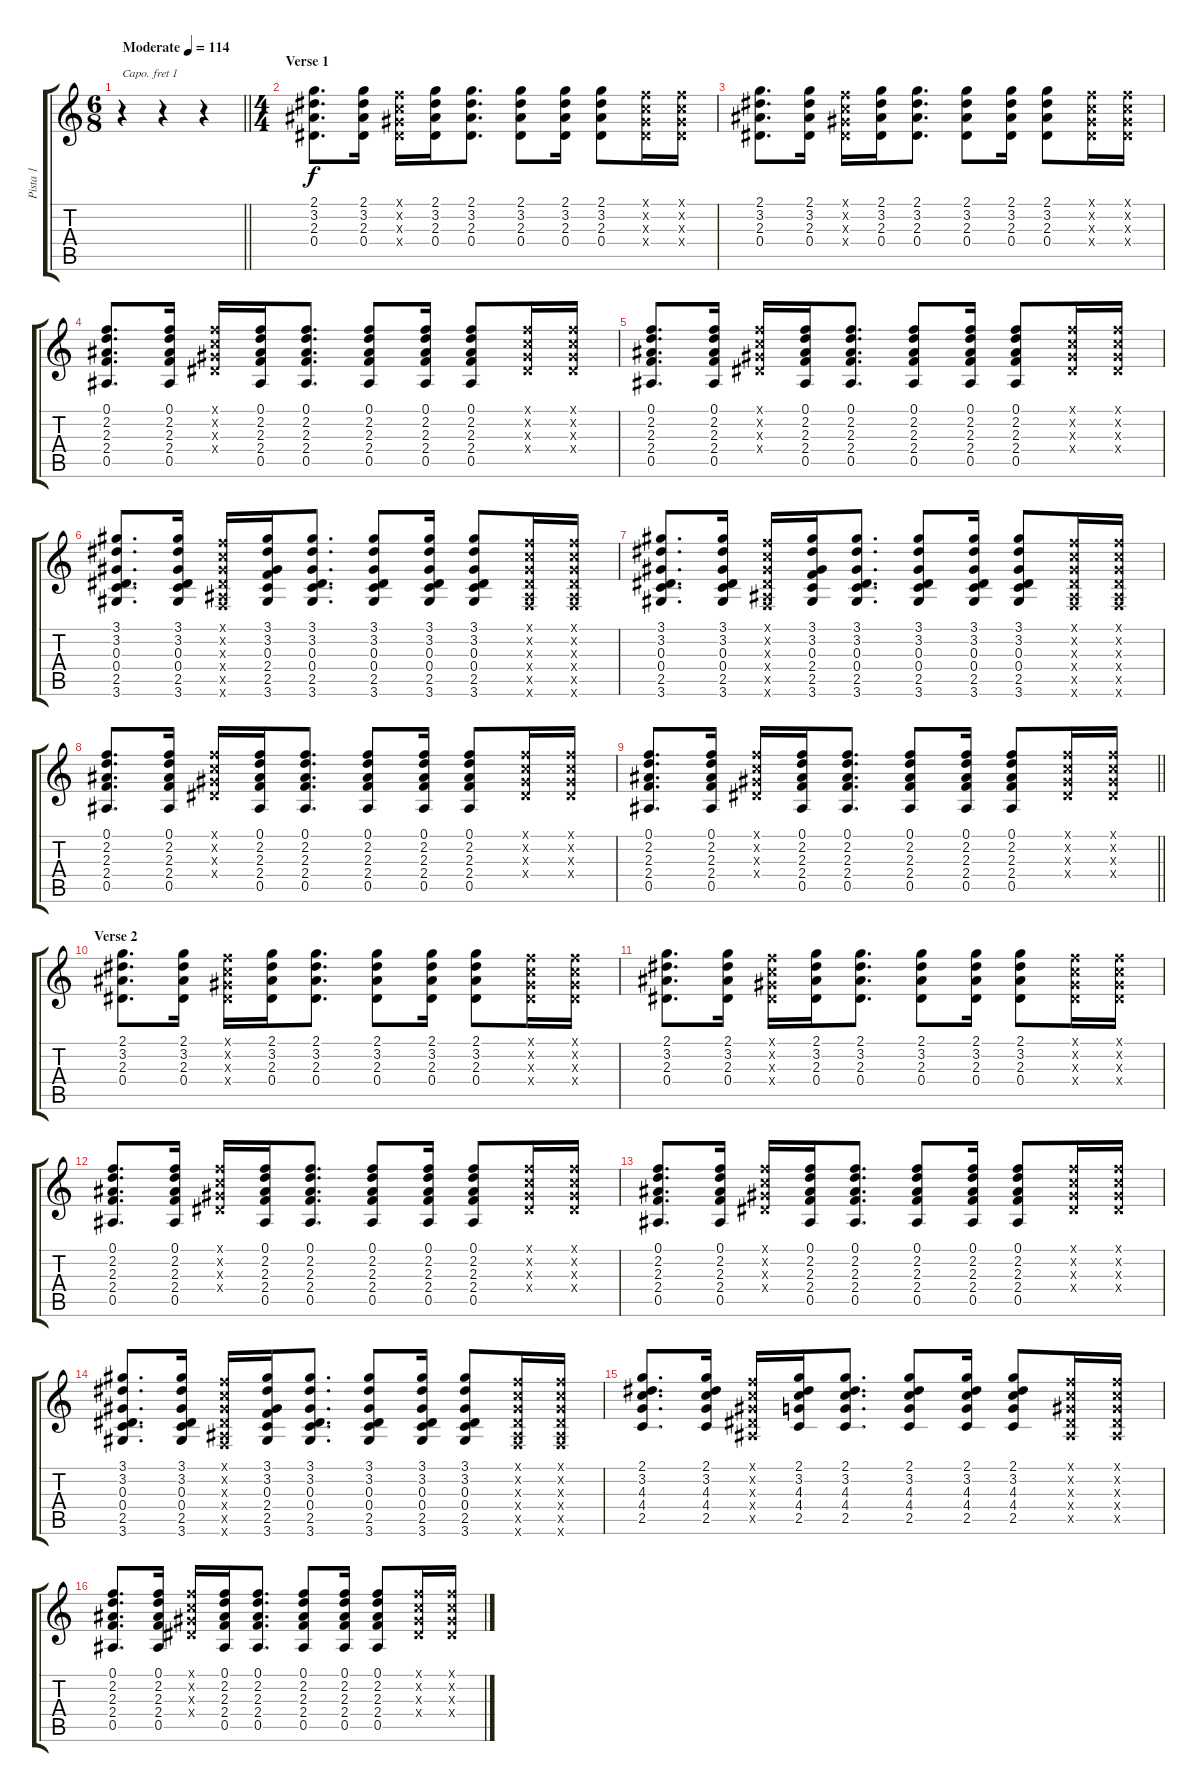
\track ("Pista 1" "Pista 1") {instrument acousticguitarnylon}
\staff {score tabs}
\capo 1
\tuning (E4 B3 G3 D3 A2 E2) {hide}
\ts (6 8)
\tempo (114 "Moderate")
\clef g2
\barLineRight lightlight
\ks c
r.4{dy f instrument acousticguitarnylon} r.4 r.4 |
\ts (4 4)
\section ("" "Verse 1")
(2.1 3.2 2.3 0.4).8{d} (2.1 3.2 2.3 0.4).16 (0.1{x} 0.2{x} 0.3{x} 0.4{x}).16 (2.1 3.2 2.3 0.4).16 (2.1 3.2 2.3 0.4).8{d} (2.1 3.2 2.3 0.4).8 (2.1 3.2 2.3 0.4).16 (2.1 3.2 2.3 0.4).8 (0.1{x} 0.2{x} 0.3{x} 0.4{x}).16 (0.1{x} 0.2{x} 0.3{x} 0.4{x}).16 |
(2.1 3.2 2.3 0.4).8{d} (2.1 3.2 2.3 0.4).16 (0.1{x} 0.2{x} 0.3{x} 0.4{x}).16 (2.1 3.2 2.3 0.4).16 (2.1 3.2 2.3 0.4).8{d} (2.1 3.2 2.3 0.4).8 (2.1 3.2 2.3 0.4).16 (2.1 3.2 2.3 0.4).8 (0.1{x} 0.2{x} 0.3{x} 0.4{x}).16 (0.1{x} 0.2{x} 0.3{x} 0.4{x}).16 |
(0.1 2.2 2.3 2.4 0.5).8{d} (0.1 2.2 2.3 2.4 0.5).16 (0.1{x} 0.2{x} 0.3{x} 0.4{x}).16 (0.1 2.2 2.3 2.4 0.5).16 (0.1 2.2 2.3 2.4 0.5).8{d} (0.1 2.2 2.3 2.4 0.5).8 (0.1 2.2 2.3 2.4 0.5).16 (0.1 2.2 2.3 2.4 0.5).8 (0.1{x} 0.2{x} 0.3{x} 0.4{x}).16 (0.1{x} 0.2{x} 0.3{x} 0.4{x}).16 |
(0.1 2.2 2.3 2.4 0.5).8{d} (0.1 2.2 2.3 2.4 0.5).16 (0.1{x} 0.2{x} 0.3{x} 0.4{x}).16 (0.1 2.2 2.3 2.4 0.5).16 (0.1 2.2 2.3 2.4 0.5).8{d} (0.1 2.2 2.3 2.4 0.5).8 (0.1 2.2 2.3 2.4 0.5).16 (0.1 2.2 2.3 2.4 0.5).8 (0.1{x} 0.2{x} 0.3{x} 0.4{x}).16 (0.1{x} 0.2{x} 0.3{x} 0.4{x}).16 |
(3.1 3.2 0.3 0.4 2.5 3.6).8{d} (3.1 3.2 0.3 0.4 2.5 3.6).16 (0.1{x} 0.2{x} 0.3{x} 0.4{x} 0.5{x} 0.6{x}).16 (3.1 3.2 0.3 2.4 2.5 3.6).16 (3.1 3.2 0.3 0.4 2.5 3.6).8{d} (3.1 3.2 0.3 0.4 2.5 3.6).8 (3.1 3.2 0.3 0.4 2.5 3.6).16 (3.1 3.2 0.3 0.4 2.5 3.6).8 (0.1{x} 0.2{x} 0.3{x} 0.4{x} 0.5{x} 0.6{x}).16 (0.1{x} 0.2{x} 0.3{x} 0.4{x} 0.5{x} 0.6{x}).16 |
(3.1 3.2 0.3 0.4 2.5 3.6).8{d} (3.1 3.2 0.3 0.4 2.5 3.6).16 (0.1{x} 0.2{x} 0.3{x} 0.4{x} 0.5{x} 0.6{x}).16 (3.1 3.2 0.3 2.4 2.5 3.6).16 (3.1 3.2 0.3 0.4 2.5 3.6).8{d} (3.1 3.2 0.3 0.4 2.5 3.6).8 (3.1 3.2 0.3 0.4 2.5 3.6).16 (3.1 3.2 0.3 0.4 2.5 3.6).8 (0.1{x} 0.2{x} 0.3{x} 0.4{x} 0.5{x} 0.6{x}).16 (0.1{x} 0.2{x} 0.3{x} 0.4{x} 0.5{x} 0.6{x}).16 |
(0.1 2.2 2.3 2.4 0.5).8{d} (0.1 2.2 2.3 2.4 0.5).16 (0.1{x} 0.2{x} 0.3{x} 0.4{x}).16 (0.1 2.2 2.3 2.4 0.5).16 (0.1 2.2 2.3 2.4 0.5).8{d} (0.1 2.2 2.3 2.4 0.5).8 (0.1 2.2 2.3 2.4 0.5).16 (0.1 2.2 2.3 2.4 0.5).8 (0.1{x} 0.2{x} 0.3{x} 0.4{x}).16 (0.1{x} 0.2{x} 0.3{x} 0.4{x}).16 |
\barLineRight lightlight
(0.1 2.2 2.3 2.4 0.5).8{d} (0.1 2.2 2.3 2.4 0.5).16 (0.1{x} 0.2{x} 0.3{x} 0.4{x}).16 (0.1 2.2 2.3 2.4 0.5).16 (0.1 2.2 2.3 2.4 0.5).8{d} (0.1 2.2 2.3 2.4 0.5).8 (0.1 2.2 2.3 2.4 0.5).16 (0.1 2.2 2.3 2.4 0.5).8 (0.1{x} 0.2{x} 0.3{x} 0.4{x}).16 (0.1{x} 0.2{x} 0.3{x} 0.4{x}).16 |
\section ("" "Verse 2")
(2.1 3.2 2.3 0.4).8{d} (2.1 3.2 2.3 0.4).16 (0.1{x} 0.2{x} 0.3{x} 0.4{x}).16 (2.1 3.2 2.3 0.4).16 (2.1 3.2 2.3 0.4).8{d} (2.1 3.2 2.3 0.4).8 (2.1 3.2 2.3 0.4).16 (2.1 3.2 2.3 0.4).8 (0.1{x} 0.2{x} 0.3{x} 0.4{x}).16 (0.1{x} 0.2{x} 0.3{x} 0.4{x}).16 |
(2.1 3.2 2.3 0.4).8{d} (2.1 3.2 2.3 0.4).16 (0.1{x} 0.2{x} 0.3{x} 0.4{x}).16 (2.1 3.2 2.3 0.4).16 (2.1 3.2 2.3 0.4).8{d} (2.1 3.2 2.3 0.4).8 (2.1 3.2 2.3 0.4).16 (2.1 3.2 2.3 0.4).8 (0.1{x} 0.2{x} 0.3{x} 0.4{x}).16 (0.1{x} 0.2{x} 0.3{x} 0.4{x}).16 |
(0.1 2.2 2.3 2.4 0.5).8{d} (0.1 2.2 2.3 2.4 0.5).16 (0.1{x} 0.2{x} 0.3{x} 0.4{x}).16 (0.1 2.2 2.3 2.4 0.5).16 (0.1 2.2 2.3 2.4 0.5).8{d} (0.1 2.2 2.3 2.4 0.5).8 (0.1 2.2 2.3 2.4 0.5).16 (0.1 2.2 2.3 2.4 0.5).8 (0.1{x} 0.2{x} 0.3{x} 0.4{x}).16 (0.1{x} 0.2{x} 0.3{x} 0.4{x}).16 |
(0.1 2.2 2.3 2.4 0.5).8{d} (0.1 2.2 2.3 2.4 0.5).16 (0.1{x} 0.2{x} 0.3{x} 0.4{x}).16 (0.1 2.2 2.3 2.4 0.5).16 (0.1 2.2 2.3 2.4 0.5).8{d} (0.1 2.2 2.3 2.4 0.5).8 (0.1 2.2 2.3 2.4 0.5).16 (0.1 2.2 2.3 2.4 0.5).8 (0.1{x} 0.2{x} 0.3{x} 0.4{x}).16 (0.1{x} 0.2{x} 0.3{x} 0.4{x}).16 |
(3.1 3.2 0.3 0.4 2.5 3.6).8{d} (3.1 3.2 0.3 0.4 2.5 3.6).16 (0.1{x} 0.2{x} 0.3{x} 0.4{x} 0.5{x} 0.6{x}).16 (3.1 3.2 0.3 2.4 2.5 3.6).16 (3.1 3.2 0.3 0.4 2.5 3.6).8{d} (3.1 3.2 0.3 0.4 2.5 3.6).8 (3.1 3.2 0.3 0.4 2.5 3.6).16 (3.1 3.2 0.3 0.4 2.5 3.6).8 (0.1{x} 0.2{x} 0.3{x} 0.4{x} 0.5{x} 0.6{x}).16 (0.1{x} 0.2{x} 0.3{x} 0.4{x} 0.5{x} 0.6{x}).16 |
(2.1 3.2 4.3 4.4 2.5).8{d} (2.1 3.2 4.3 4.4 2.5).16 (0.1{x} 0.2{x} 0.3{x} 0.4{x} 0.5{x}).16 (2.1 3.2 4.3 4.4 2.5).16 (2.1 3.2 4.3 4.4 2.5).8{d} (2.1 3.2 4.3 4.4 2.5).8 (2.1 3.2 4.3 4.4 2.5).16 (2.1 3.2 4.3 4.4 2.5).8 (0.1{x} 0.2{x} 0.3{x} 0.4{x} 0.5{x}).16 (0.1{x} 0.2{x} 0.3{x} 0.4{x} 0.5{x}).16 |
(0.1 2.2 2.3 2.4 0.5).8{d} (0.1 2.2 2.3 2.4 0.5).16 (0.1{x} 0.2{x} 0.3{x} 0.4{x}).16 (0.1 2.2 2.3 2.4 0.5).16 (0.1 2.2 2.3 2.4 0.5).8{d} (0.1 2.2 2.3 2.4 0.5).8 (0.1 2.2 2.3 2.4 0.5).16 (0.1 2.2 2.3 2.4 0.5).8 (0.1{x} 0.2{x} 0.3{x} 0.4{x}).16 (0.1{x} 0.2{x} 0.3{x} 0.4{x}).16
